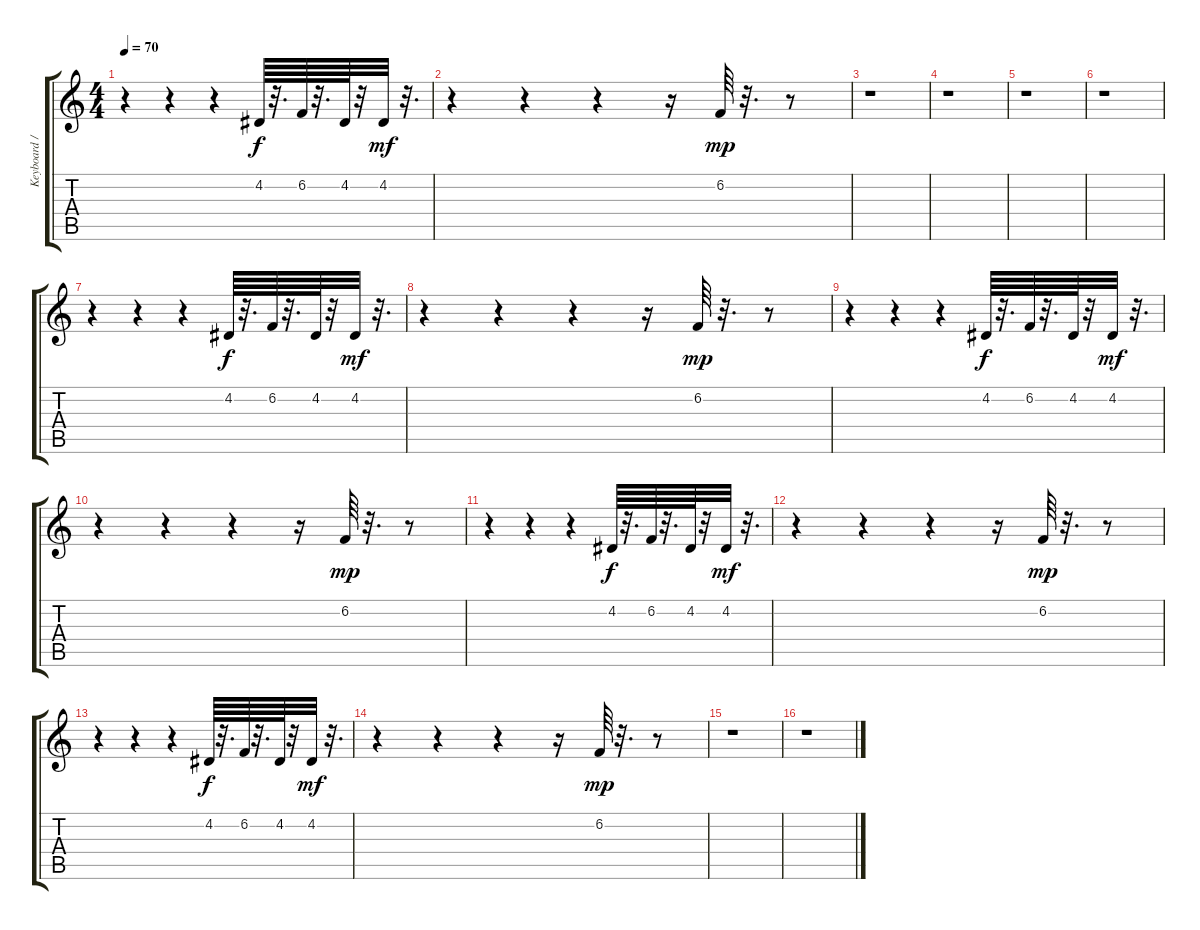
\track ("Keyboard / Flake Lorenz" "Keyboard /") {instrument birdtweet}
\staff {score tabs}
\tuning (E4 B3 G3 D3 A2 E2) {hide}
\ts (4 4)
\tempo 70
\clef g2
\ks c
r.4{dy mp} r.4 r.4 4.2.64{dy f} r.32{d} 6.2.64 r.32{d} 4.2.64 r.32 4.2.32{dy mf} r.32{d} |
r.4 r.4 r.4 r.16 6.2.64{dy mp} r.32{d} r.8 |
r.1 |
r.1 |
r.1 |
r.1 |
r.4 r.4 r.4 4.2.64{dy f} r.32{d} 6.2.64 r.32{d} 4.2.64 r.32 4.2.32{dy mf} r.32{d} |
r.4 r.4 r.4 r.16 6.2.64{dy mp} r.32{d} r.8 |
r.4 r.4 r.4 4.2.64{dy f} r.32{d} 6.2.64 r.32{d} 4.2.64 r.32 4.2.32{dy mf} r.32{d} |
r.4 r.4 r.4 r.16 6.2.64{dy mp} r.32{d} r.8 |
r.4 r.4 r.4 4.2.64{dy f} r.32{d} 6.2.64 r.32{d} 4.2.64 r.32 4.2.32{dy mf} r.32{d} |
r.4 r.4 r.4 r.16 6.2.64{dy mp} r.32{d} r.8 |
r.4 r.4 r.4 4.2.64{dy f} r.32{d} 6.2.64 r.32{d} 4.2.64 r.32 4.2.32{dy mf} r.32{d} |
r.4 r.4 r.4 r.16 6.2.64{dy mp} r.32{d} r.8 |
r.1 |
r.1
